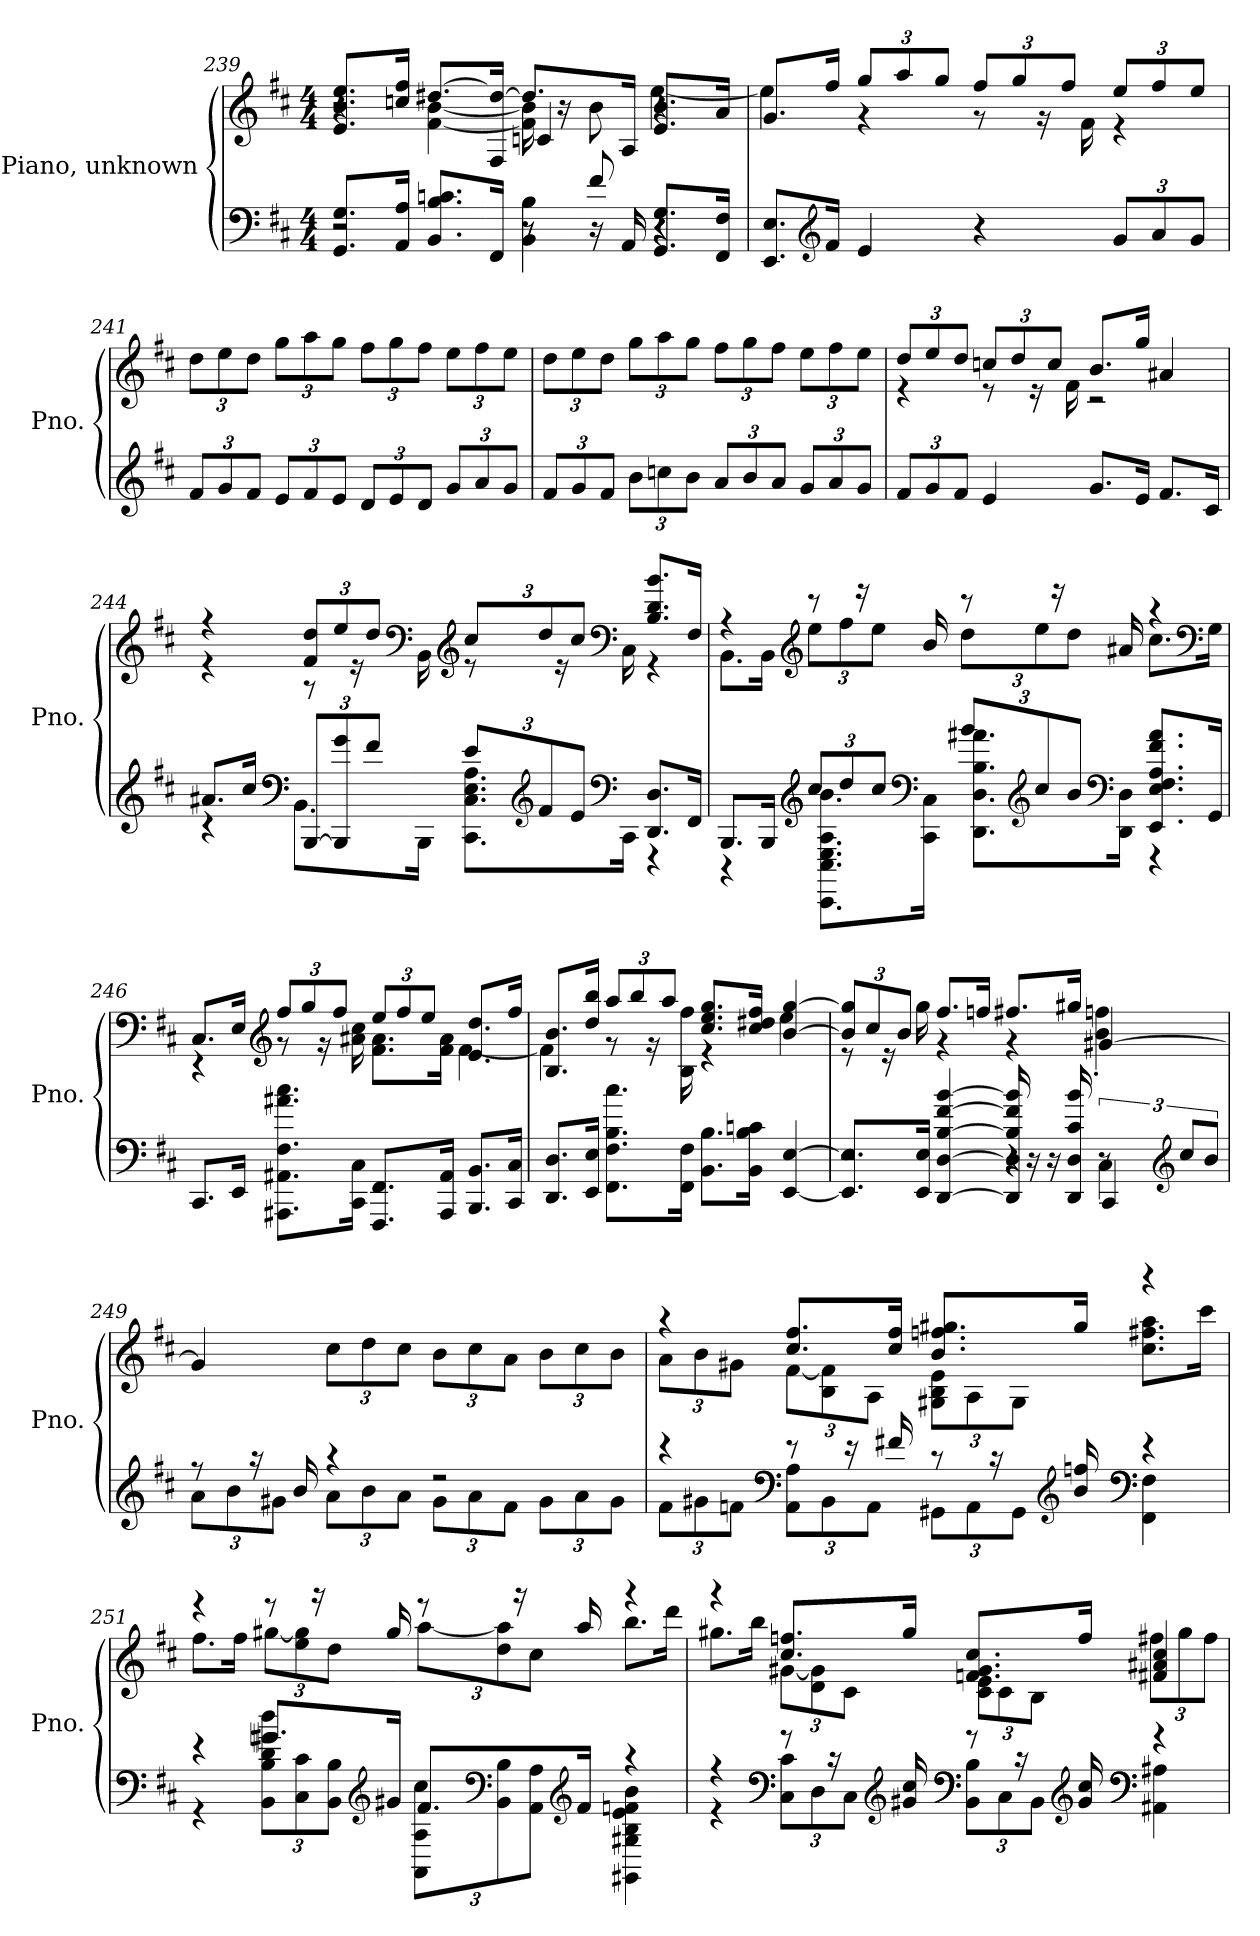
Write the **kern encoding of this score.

**kern	**kern
*part1	*part1
*staff2	*staff1
*I"Piano, unknown	*
*I'Pno.	*
!!LO:LB:g=z
*clefF4	*clefG2
*k[f#c#]	*k[f#c#]
*M4/4	*M4/4
=239	=239
*^	*^
*	*^	*	*^
2r	2r	8.GG/ 8.G/L	8.e/ 8.b/ 8.ee/L	4r	2r
.	.	16AA/ 16A/Jk	16ccn/ 16ff#/Jk	.	.
.	.	8.BB/ 8.B/ 8.cn/L	[8.dd#X/L	[4f#\ [4b\	.
.	.	16FF#/Jk	16F#/ 16dd#/_Jk	.	.
8r	4BB\ 4B\	8r	8.dd#/L]	16f#\] 16b\]	4cn/
.	.	.	.	16r	.
8f#/	.	16r	.	8b\	.
.	.	16AA/	16A/Jk	.	.
4r	4r	8.GG/ 8.G/L	8.e/ 8.b/L	[4ee\	4r
.	.	16FF#/ 16F#/Jk	16a/Jk	.	.
*v	*v	*v	*	*	*
*	*	*v	*v
=240	=240	=240
8.EE/ 8.E/L	8.g/L	4ee\]
*clefG2	*	*
16f#/Jk	16ff#/Jk	.
*	*Xbrackettup	*
4e/	12gg/L	4r
.	12aa/	.
.	12gg/J	.
4r	12ff#/L	8r
.	12gg/	.
.	.	16r
.	12ff#/J	.
.	.	16f#\
*Xbrackettup	*	*
12g/L	12ee/L	4r
12a/	12ff#/	.
12g/J	12ee/J	.
*	*v	*v
=241	=241
12f#/L	12dd\L
12g/	12ee\
12f#/J	12dd\J
12e/L	12gg\L
12f#/	12aa\
12e/J	12gg\J
12d/L	12ff#\L
12e/	12gg\
12d/J	12ff#\J
12g/L	12ee\L
12a/	12ff#\
12g/J	12ee\J
!!LO:LB:g=z
=242	=242
12f#/L	12dd\L
12g/	12ee\
12f#/J	12dd\J
12b\L	12gg\L
12ccn\	12aa\
12b\J	12gg\J
12a/L	12ff#\L
12b/	12gg\
12a/J	12ff#\J
12g/L	12ee\L
12a/	12ff#\
12g/J	12ee\J
=243	=243
*	*^
12f#/L	12dd/L	4r
12g/	12ee/	.
12f#/J	12dd/J	.
4e/	12ccn/L	8r
.	12dd/	.
.	.	16r
.	12cc/J	.
.	.	16f#\
8.g/L	8.b/L	2r
16e/Jk	16gg/Jk	.
8.f#/L	4a#X/	.
16c#/Jk	.	.
!!LO:LB:g=z	!!
=244	=244	=244
*^	*	*
8.a#X/L	4r	4r	4r
16cc#/Jk	.	.	.
*clefF4	*	*	*
[12BBB/L	8.BB\L	12f#/ 12dd/L	8r
12BBB/] 12g/	.	12ee/	.
.	.	.	16r
12f#/J	.	12dd/J	.
*	*	*clefF4	*
.	16BBB\Jk	.	16BB\
*	*	*clefG2	*
12e/L	8.CC#\ 8.C#\ 8.E\ 8.A\L	12cc#/L	8r
*clefG2	*	*	*
12f#/	.	12dd/	.
.	.	.	16r
12e/J	.	12cc#/J	.
*clefF4	*	*clefF4	*
.	16CC#\Jk	.	16C#\
8.DD/ 8.D/L	4r	8.B/ 8.d/ 8.b/L	4r
16FF#/Jk	.	16F#/Jk	.
!!LO:PB:g=z	!!
=245	=245	=245	=245
8.BBB/L	4r	4r	8.BB\L
16BBB/Jk	.	.	16BB\Jk
*clefG2	*	*clefG2	*
12cc#/L	8.CC#\ 8.C#\ 8.E\ 8.A\ 8.b\L	8r	12ee\L
12dd/	.	.	12ff#\
.	.	16r	.
12cc#/J	.	.	12ee\J
*clefF4	*	*	*
.	16CC#\ 16C#\Jk	16b/	.
12b/L	8.DD\ 8.D\ 8.B\ 8.a#X\L	8r	12dd\L
*clefG2	*	*	*
12cc#/	.	.	12ee\
.	.	16r	.
12b/J	.	.	12dd\J
*clefF4	*	*	*
.	16DD\ 16D\Jk	16a#X/	.
8.EE/ 8.E/ 8.F#/ 8.A/ 8.f#/ 8.a#/L	4r	4r	8.cc#\L
*	*	*clefF4	*
16GG/Jk	.	.	16G\Jk
*v	*v	*	*
!!LO:LB:g=z	!!
=246	=246	=246
8.CC#/L	8.C#/L	4r
16EE/Jk	16E/Jk	.
*	*clefG2	*
8.AAA#X\ 8.AA#X\ 8.F#\ 8.a#X\ 8.cc#\L	12ff#/L	8r
.	12gg/	.
.	.	16r
.	12ff#/J	.
16CC#\ 16C#\Jk	.	16a#X\ 16cc#\
8.FFF#/ 8.FF#/L	12ee/L	8.f#\ 8.a#\L
.	12ff#/	.
.	12ee/J	.
16AAA#/ 16AA#/Jk	.	16f#\ 16a#\Jk
8.BBB/ 8.BB/L	8.e/ 8.dd/L	[4f#\
16CC#/ 16C#/Jk	16ff#/Jk	.
=247	=247	=247
8.DD/ 8.D/L	8.B/ 8.b/L	4f#\]
16EE/ 16E/Jk	16dd/ 16bb/Jk	.
8.FF#\ 8.F#\ 8.B\ 8.cc#\L	12aa/L	8r
.	12bb/	.
.	.	16r
.	12aa/J	.
16FF#\ 16F#\Jk	.	16B\ 16ff#\
8.BB\ 8.B\L	8.cc#/ 8.ee/ 8.gg/L	4r
16BB\ 16B\ 16cn\Jk	16cc#/ 16dd#X/ 16ff#/Jk	.
[4EE/ [4E/	[4b/ [4gg/	4ee\
!!LO:LB:g=z	!!
=248	=248	=248
*^	*	*
*	*^	*	*
8.EE/] 8.E/]L	2r	2r	12b/] 12gg/]L	8r
.	.	.	12cc#/	.
.	.	.	.	16r
.	.	.	12b/J	.
16EE/ 16E/Jk	.	.	.	16gg\
[4DD/ [4D/ [4B/ [4f#/ [4b/	.	.	8.ff#/L	4r
.	.	.	16ffn/Jk	.
16DD/] 16D/] 16B/] 16f#/] 16b/]	4r	4r	8.ff#X/L	4r
16r	.	.	.	.
16r	.	.	.	.
16DD/ 16D/ 16c#/ 16b/	.	.	16gg#X/Jk	.
*brackettup	*	*	*	*
12r	4C#\	4CC#/	[4g#X/	4b\' 4ffn\'
*clefG2	*	*	*	*
12cc#/L	.	.	.	.
12b/J	.	.	.	.
*	*v	*v	*	*
*	*	*v	*v
=249	=249	=249
*	*Xbrackettup	*
8r	12a\L	4g#/]
.	12b\	.
16r	.	.
.	12g#X\J	.
16b/	.	.
4r	12a\L	12cc#\L
.	12b\	12dd\
.	12a\J	12cc#\J
2r	12g#\L	12b\L
.	12a\	12cc#\
.	12f#\J	12a\J
.	12g#\L	12b\L
.	12a\	12cc#\
.	12g#\J	12b\J
!!LO:LB:g=z
=250	=250	=250
*	*	*^
4r	12f#\L	4r	12a\L
.	12g#X\	.	12b\
.	12fn\J	.	12g#X\J
*clefF4	*	*	*
8r	12AA\ 12A\L	8.cc#/ 8.ff#/L	[12f#\L
.	12BB\	.	12B\ 12f#\]
16r	.	.	.
.	12AA\J	.	12A\J
16f#X/	.	16cc#/ 16ff#/Jk	.
8r	12GG#X\L	8.b/ 8.ffn/ 8.gg#X/L	12G#X\ 12B\ 12e\L
.	12AA\	.	12A\
16r	.	.	.
.	12GG#\J	.	12G#\J
*clefG2	*	*	*
16b/ 16ffn/	.	16gg#/Jk	.
*clefF4	*	*	*
4r	4FF#\ 4F#\	4r	8.cc#\ 8.ff#X\ 8.aa\L
.	.	.	16ccc#\Jk
!!LO:LB:g=z	!!
=251	=251	=251	=251
4r	4r	4r	8.ff#\L
.	.	.	16ff#\Jk
8.g#X/L	12BB\ 12B\ 12d\ 12gn\ 12dd\L	8r	[12gg#X\L
.	12C#\ 12c#\	.	12ee\ 12gg#\]
.	.	16r	.
.	12BB\ 12B\J	.	12dd\J
*clefG2	*	*	*
16g#X/Jk	.	16gg#/	.
8.f#/L	12AA\ 12A\ 12cc#\L	8r	[12aa\L
*clefF4	*	*	*
.	12BB\ 12B\	.	12dd\ 12aa\]
.	.	16r	.
.	12AA\ 12A\J	.	12cc#\J
*clefG2	*	*	*
16f#/Jk	.	16aa/	.
4r	4GG#X\ 4G#X\ 4B\ 4e\ 4fn\ 4b\	4r	8.bb\L
.	.	.	16ddd\Jk
!!LO:LB:g=z	!!
=252	=252	=252	=252
4r	4r	4r	8.gg#X\L
.	.	.	16bb\Jk
*clefF4	*	*	*
8r	12C#\ 12c#\L	8.cc#/ 8.ffn/L	[12g#X\L
.	12D\	.	12d\ 12g#\]
16r	.	.	.
.	12C#\J	.	12c#\J
*clefG2	*	*	*
16g#X/ 16cc#/	.	16gg#/Jk	.
*clefF4	*	*	*
8r	12BB\ 12B\L	8.fn/ 8.g#/ 8.cc#/L	12c#\ 12e\L
.	12C#\	.	12c#\
16r	.	.	.
.	12BB\J	.	12B\J
*clefG2	*	*	*
16g#/ 16cc#/	.	16ff/Jk	.
*clefF4	*	*	*
4r	4AA#X\ 4A#X\	4f#X/ 4a#X/ 4cc#/	12ff#X\L
.	.	.	12gg#\
.	.	.	12ff#\J
*v	*v	*	*
*	*v	*v
=	=
*-	*-
